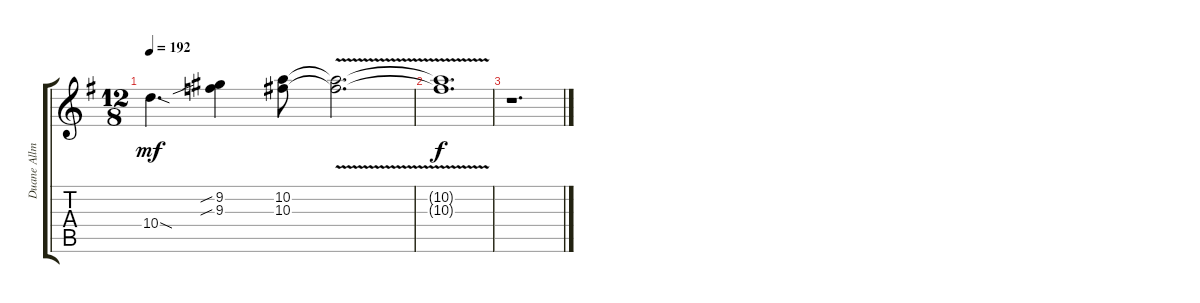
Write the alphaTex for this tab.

\track ("Duane Allman - Open Slide Guitar" "Duane Allm") {instrument overdrivenguitar}
\staff {score tabs}
\tuning (E4 B3 Ab3 E3 B2 E2) {hide}
\ts (12 8)
\tempo 192
\clef g2
\ks g
10.4{sod}.4{d dy mf} (9.2{sib} 9.3{sib}).4 (10.2 10.3).8 (10.2{v t} 10.3{v t}).2{d} |
(10.2{t} 10.3{t}).1{d dy f} |
r.1{d}
